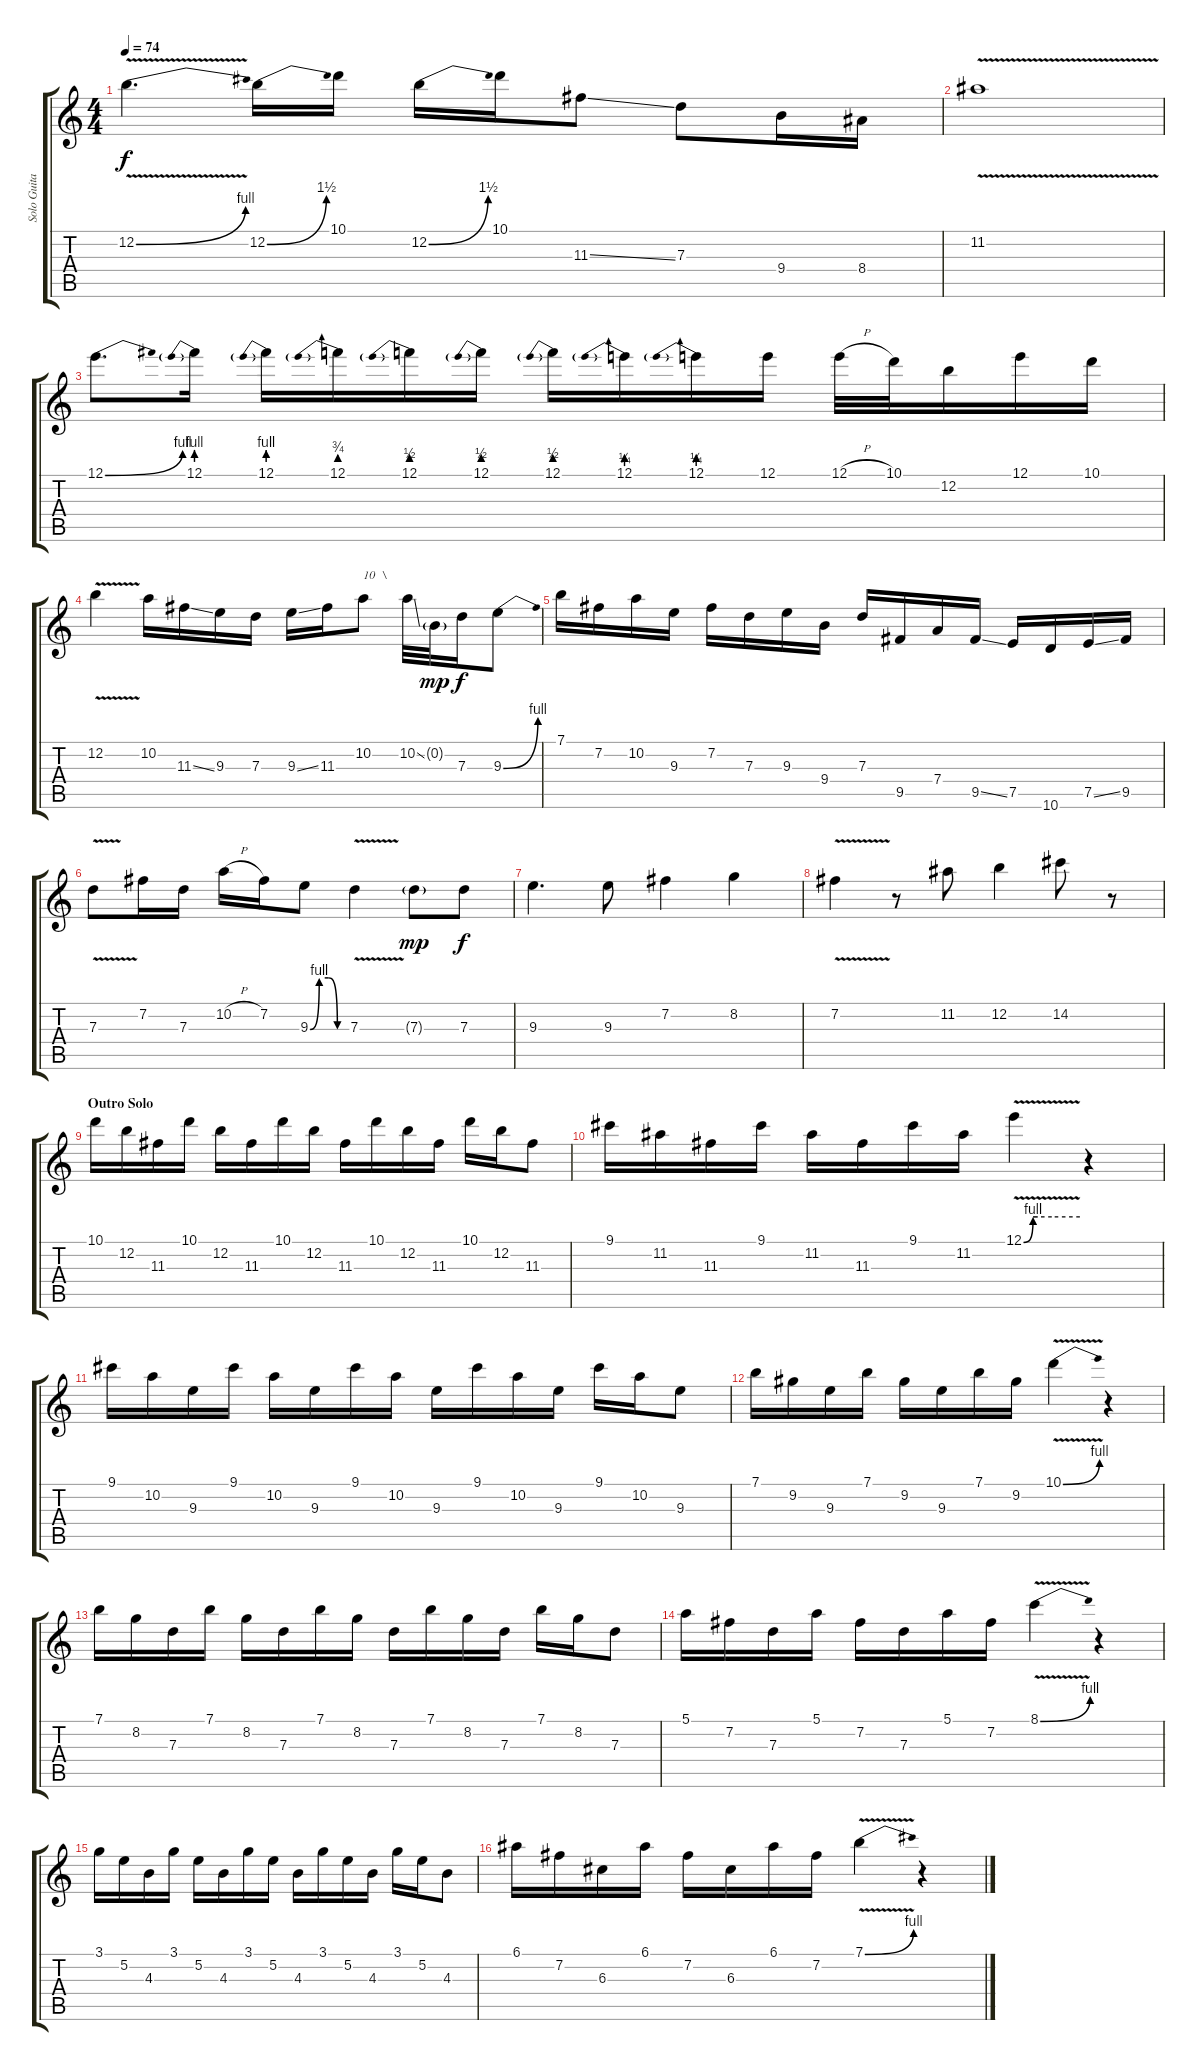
\track ("Solo Guitar #2" "Solo Guita") {instrument distortionguitar}
\staff {score tabs}
\tuning (E4 B3 G3 D3 A2 E2) {hide}
\ts (4 4)
\tempo 74
\clef g2
\ks c
12.2{be (bend 0 0 60 4) v}.4{d dy f} 12.2{be (bend 0 0 60 6)}.16 10.1.16 12.2{be (bend 0 0 60 6)}.16 10.1.16 11.3{ss}.8 7.3.8 9.4.16 8.4.16 |
11.2{v}.1 |
12.1{be (bend 0 0 60 4)}.8{d} 12.1{be (prebend 0 4 60 4)}.16 12.1{be (prebend 0 4 60 4)}.16 12.1{be (prebend 0 3 60 3)}.16 12.1{be (prebend 0 2 60 2)}.16 12.1{be (prebend 0 2 60 2)}.16 12.1{be (prebend 0 2 60 2)}.16 12.1{be (prebend 0 1 60 1)}.16 12.1{be (prebend 0 1 60 1)}.16 12.1.16 12.1{h}.32 10.1.32 12.2.16 12.1.16 10.1.16 |
12.2{v}.4 10.2.16 11.3{ss}.16 9.3.16 7.3.16 9.3{ss}.16 11.3.16 10.2.8{txt "10  \\"} 10.2{ss}.32 0.2{g}.32{dy mp} 7.3.16{dy f} 9.3{be (bend 0 0 60 4)}.8 |
7.1.16 7.2.16 10.2.16 9.3.16 7.2.16 7.3.16 9.3.16 9.4.16 7.3.16 9.5.16 7.4.16 9.5{ss}.16 7.5.16 10.6.16 7.5{ss}.16 9.5.16 |
7.3{v}.8 7.2.16 7.3.16 10.2{h}.16 7.2.16 9.3{be (custom 0 0 15 4 30 4 45 0 60 0)}.8 7.3{v}.4 7.3{g}.8{dy mp} 7.3.8{dy f} |
9.3.4{d} 9.3.8 7.2.4 8.2.4 |
7.2{v}.4 r.8 11.2.8 12.2.4 14.2.8 r.8 |
\section ("" "Outro Solo")
10.1.16 12.2.16 11.3.16 10.1.16 12.2.16 11.3.16 10.1.16 12.2.16 11.3.16 10.1.16 12.2.16 11.3.16 10.1.16 12.2.16 11.3.8 |
9.1.16 11.2.16 11.3.16 9.1.16 11.2.16 11.3.16 9.1.16 11.2.16 12.1{be (custom 0 0 10 4 15 4 30 4 60 4) v}.4 r.4 |
9.1.16 10.2.16 9.3.16 9.1.16 10.2.16 9.3.16 9.1.16 10.2.16 9.3.16 9.1.16 10.2.16 9.3.16 9.1.16 10.2.16 9.3.8 |
7.1.16 9.2.16 9.3.16 7.1.16 9.2.16 9.3.16 7.1.16 9.2.16 10.1{be (bend 0 0 60 4) v}.4 r.4 |
7.1.16 8.2.16 7.3.16 7.1.16 8.2.16 7.3.16 7.1.16 8.2.16 7.3.16 7.1.16 8.2.16 7.3.16 7.1.16 8.2.16 7.3.8 |
5.1.16 7.2.16 7.3.16 5.1.16 7.2.16 7.3.16 5.1.16 7.2.16 8.1{be (bend 0 0 60 4) v}.4 r.4 |
3.1.16 5.2.16 4.3.16 3.1.16 5.2.16 4.3.16 3.1.16 5.2.16 4.3.16 3.1.16 5.2.16 4.3.16 3.1.16 5.2.16 4.3.8 |
6.1.16 7.2.16 6.3.16 6.1.16 7.2.16 6.3.16 6.1.16 7.2.16 7.1{be (bend 0 0 60 4) v}.4 r.4
